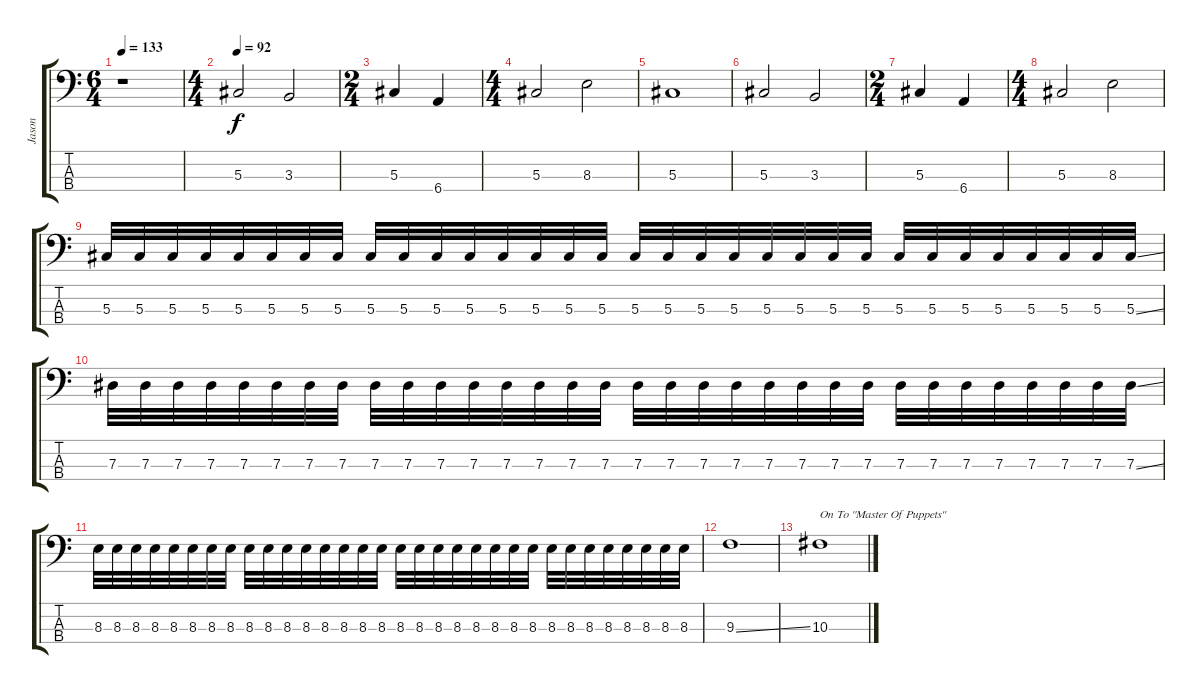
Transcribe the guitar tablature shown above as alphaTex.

\track ("Jason" "Jason") {instrument electricbasspick}
\staff {score tabs}
\tuning (Gb2 Db2 Ab1 Eb1) {hide}
\ts (6 4)
\tempo 133
\clef f4
\ks c
r.1{dy f} |
\ts (4 4)
\tempo 92
5.3.2 3.3.2 |
\ts (2 4)
5.3.4 6.4.4 |
\ts (4 4)
5.3.2 8.3.2 |
5.3.1 |
5.3.2 3.3.2 |
\ts (2 4)
5.3.4 6.4.4 |
\ts (4 4)
5.3.2 8.3.2 |
5.3.32 5.3.32 5.3.32 5.3.32 5.3.32 5.3.32 5.3.32 5.3.32 5.3.32 5.3.32 5.3.32 5.3.32 5.3.32 5.3.32 5.3.32 5.3.32 5.3.32 5.3.32 5.3.32 5.3.32 5.3.32 5.3.32 5.3.32 5.3.32 5.3.32 5.3.32 5.3.32 5.3.32 5.3.32 5.3.32 5.3.32 5.3{ss}.32 |
7.3.32 7.3.32 7.3.32 7.3.32 7.3.32 7.3.32 7.3.32 7.3.32 7.3.32 7.3.32 7.3.32 7.3.32 7.3.32 7.3.32 7.3.32 7.3.32 7.3.32 7.3.32 7.3.32 7.3.32 7.3.32 7.3.32 7.3.32 7.3.32 7.3.32 7.3.32 7.3.32 7.3.32 7.3.32 7.3.32 7.3.32 7.3{ss}.32 |
8.3.32 8.3.32 8.3.32 8.3.32 8.3.32 8.3.32 8.3.32 8.3.32 8.3.32 8.3.32 8.3.32 8.3.32 8.3.32 8.3.32 8.3.32 8.3.32 8.3.32 8.3.32 8.3.32 8.3.32 8.3.32 8.3.32 8.3.32 8.3.32 8.3.32 8.3.32 8.3.32 8.3.32 8.3.32 8.3.32 8.3.32 8.3.32 |
9.3{ss}.1 |
10.3.1{txt "On To \"Master Of Puppets\""}
